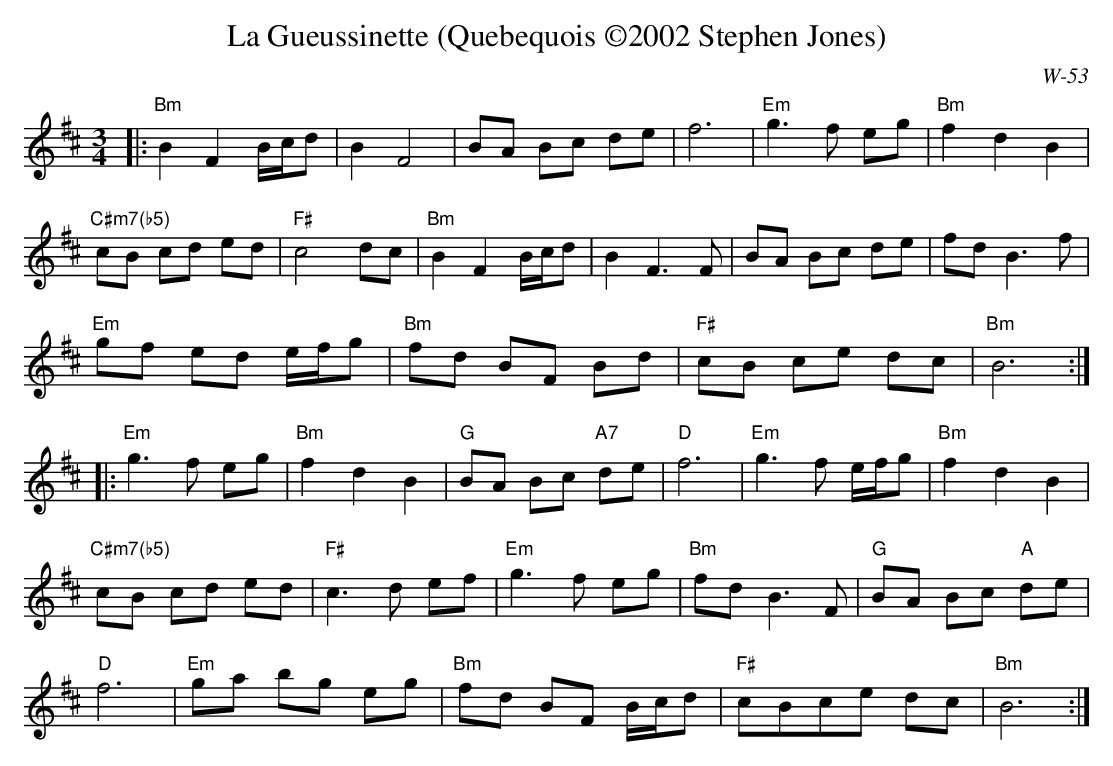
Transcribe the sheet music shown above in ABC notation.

X:1
T:La Gueussinette (Quebequois \2512002 Stephen Jones)
C:W-53
K:Bm treble
M:3/4
L:1/8
C: W-51
K:Bm
|:"Bm"B2 F2 B/c/d|B2 F4|BA Bc de|f6|"Em"g3 f eg|"Bm"f2 d2 B2|
"C#m7(b5)"cB cd ed|"F#"c4 dc|"Bm"B2 F2 B/c/d|B2 F3 F|BA Bc de|fd B3 f|
"Em"gf ed e/f/g|"Bm"fd BF Bd|"F#"cB ce dc|"Bm"B6:|
|:"Em"g3 f eg|"Bm"f2 d2 B2|"G"BA Bc "A7"de|"D"f6|"Em"g3 f e/f/g|"Bm"f2 d2 B2|
"C#m7(b5)"cB cd ed|"F#"c3 d ef|"Em"g3 f eg|"Bm"fd B3 F|"G"BA Bc "A"de|
"D"f6|"Em"ga bg eg|"Bm"fd BF B/c/d|"F#"cBce dc|"Bm"B6:|]
